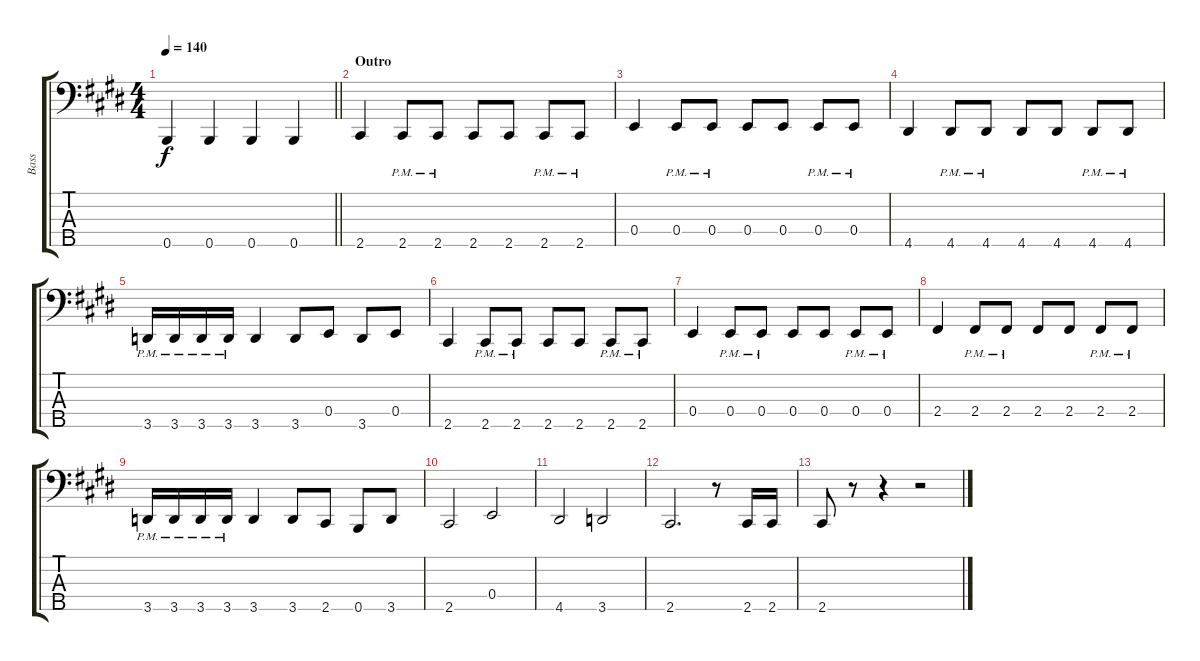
\track ("Bass" "Bass") {instrument electricbassfinger}
\staff {score tabs}
\tuning (G2 D2 A1 E1 B0) {hide}
\ts (4 4)
\tempo 140
\clef f4
\barLineRight lightlight
\ks c#minor
0.5.4{dy f} 0.5.4 0.5.4 0.5.4 |
\section ("" "Outro")
2.5.4 2.5{pm}.8 2.5{pm}.8 2.5.8 2.5.8 2.5{pm}.8 2.5{pm}.8 |
0.4.4 0.4{pm}.8 0.4{pm}.8 0.4.8 0.4.8 0.4{pm}.8 0.4{pm}.8 |
4.5.4 4.5{pm}.8 4.5{pm}.8 4.5.8 4.5.8 4.5{pm}.8 4.5{pm}.8 |
3.5{pm}.16 3.5{pm}.16 3.5{pm}.16 3.5{pm}.16 3.5.4 3.5.8 0.4.8 3.5.8 0.4.8 |
2.5.4 2.5{pm}.8 2.5{pm}.8 2.5.8 2.5.8 2.5{pm}.8 2.5{pm}.8 |
0.4.4 0.4{pm}.8 0.4{pm}.8 0.4.8 0.4.8 0.4{pm}.8 0.4{pm}.8 |
2.4.4 2.4{pm}.8 2.4{pm}.8 2.4.8 2.4.8 2.4{pm}.8 2.4{pm}.8 |
3.5{pm}.16 3.5{pm}.16 3.5{pm}.16 3.5{pm}.16 3.5.4 3.5.8 2.5.8 0.5.8 3.5.8 |
2.5.2 0.4.2 |
4.5.2 3.5.2 |
2.5.2{d} r.8 2.5.16 2.5.16 |
2.5.8 r.8 r.4 r.2
